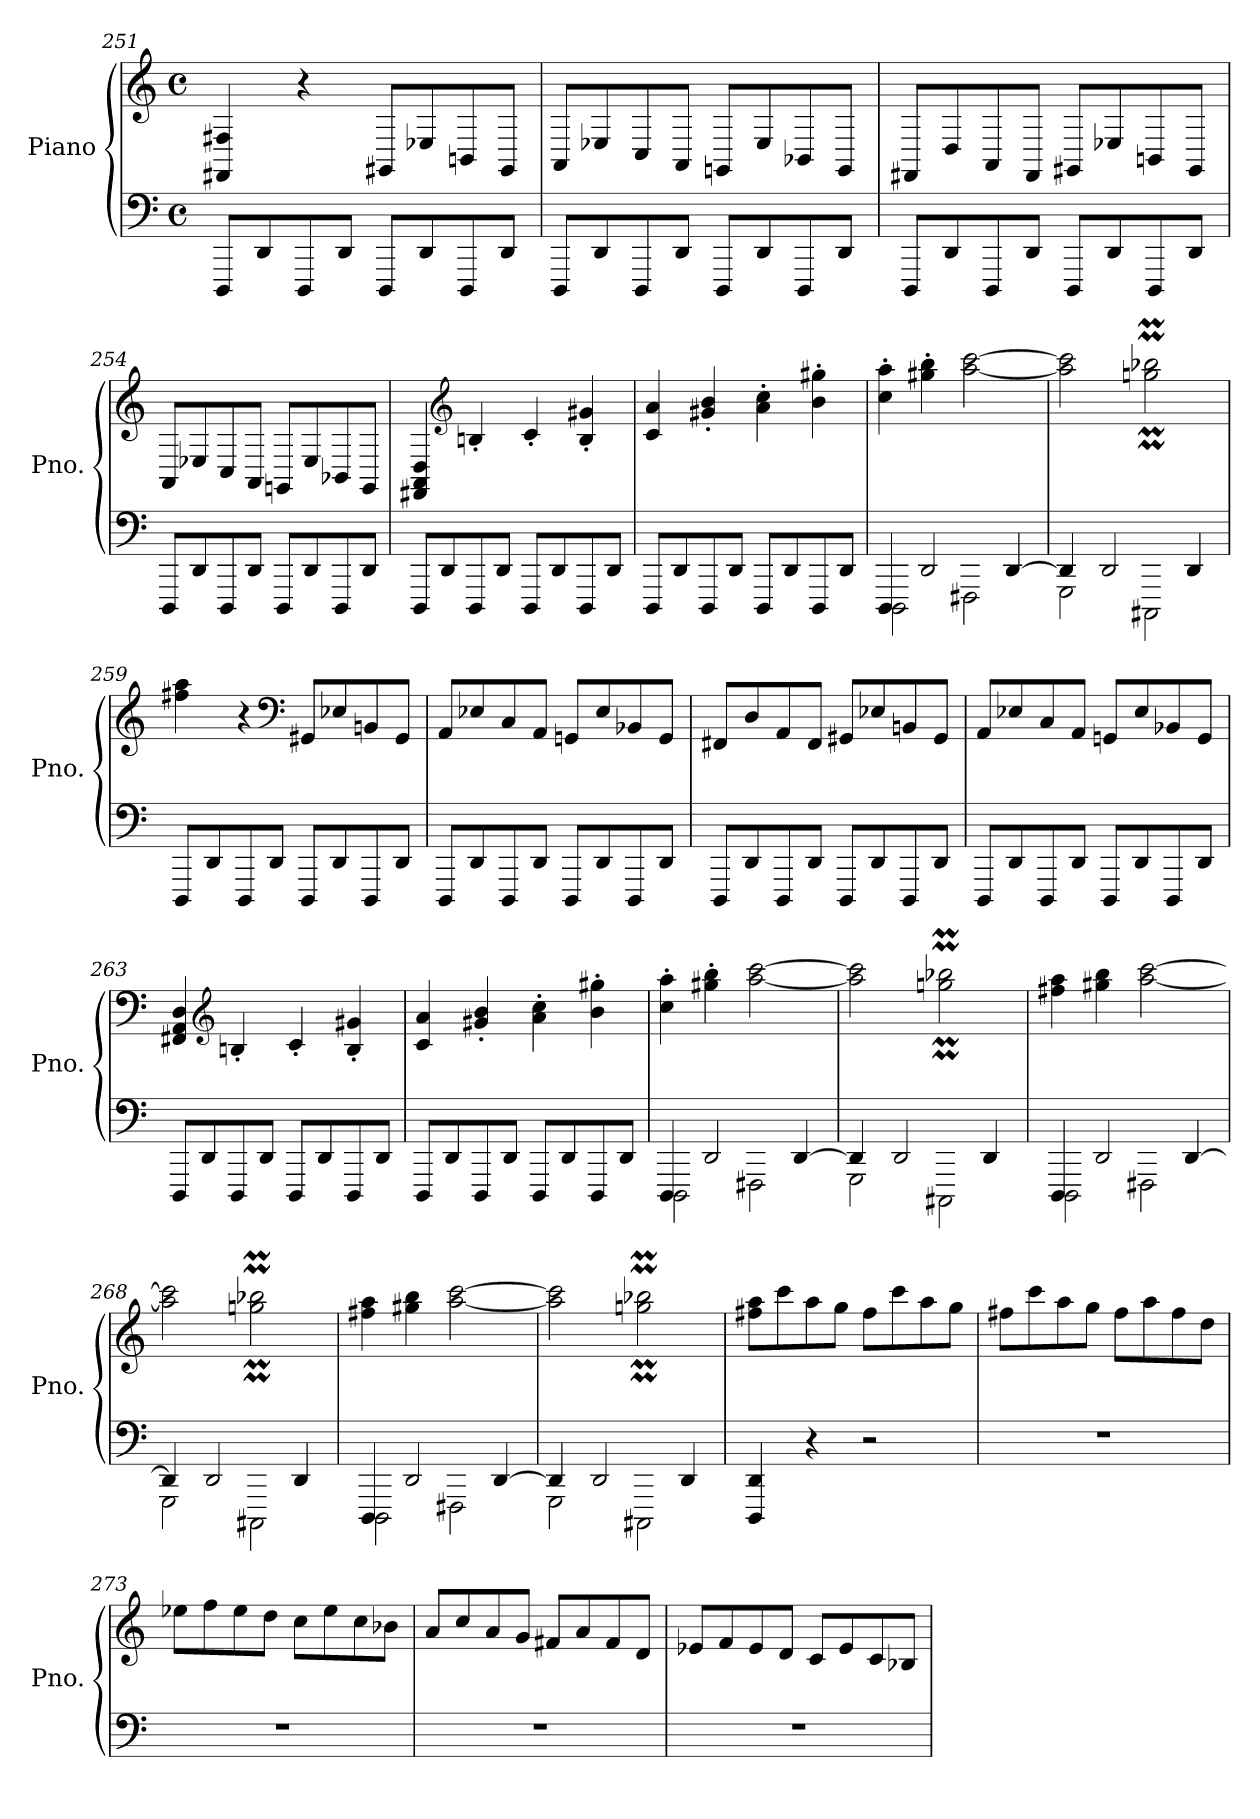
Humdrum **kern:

**kern	**kern
*part1	*part1
*staff2	*staff1
*I"Piano	*
*I'Pno.	*
!!LO:LB:g=z
*clefF4	*clefG2
*k[]	*k[]
*M4/4	*M4/4
*met(c)	*met(c)
=251	=251
8DDD/L	4FF#X/ 4F#X/
8DD/	.
8DDD/	4r
8DD/J	.
8DDD/L	8GG#X/L
8DD/	8E-X/
8DDD/	8BBn/
8DD/J	8GG#/J
=252	=252
8DDD/L	8AA/L
8DD/	8E-X/
8DDD/	8C/
8DD/J	8AA/J
8DDD/L	8GGn/L
8DD/	8E-/
8DDD/	8BB-X/
8DD/J	8GG/J
=253	=253
8DDD/L	8FF#X/L
8DD/	8D/
8DDD/	8AA/
8DD/J	8FF#/J
8DDD/L	8GG#X/L
8DD/	8E-X/
8DDD/	8BBn/
8DD/J	8GG#/J
=254	=254
8DDD/L	8AA/L
8DD/	8E-X/
8DDD/	8C/
8DD/J	8AA/J
8DDD/L	8GGn/L
8DD/	8E-/
8DDD/	8BB-X/
8DD/J	8GG/J
=255	=255
8DDD/L	4FF#X/ 4AA/ 4D/
8DD/	.
*	*clefG2
8DDD/	4Bn'/
8DD/J	.
8DDD/L	4c'/
8DD/	.
8DDD/	4B/' 4g#X/'
8DD/J	.
!!LO:LB:g=z
=256	=256
8DDD/L	4c/ 4a/
8DD/	.
8DDD/	4g#X/' 4b/'
8DD/J	.
8DDD/L	4a\' 4cc\'
8DD/	.
8DDD/	4b\' 4gg#X\'
8DD/J	.
=257	=257
*^	*
4DDD/	2DDD\	4cc\' 4aa\'
2DD/	.	4gg#X\' 4bb\'
.	2FFF#X\	[2aa\ [2ccc\
[4DD/	.	.
=258	=258	=258
4DD/]	2GGG\	2aa\] 2ccc\]
2DD/	.	.
.	2CCC#X\	2ggn\M 2bb-X\M
4DD/	.	.
*v	*v	*
=259	=259
8DDD/L	4ff#X\ 4aa\
8DD/	.
8DDD/	4r
8DD/J	.
*	*clefF4
8DDD/L	8GG#X/L
8DD/	8E-X/
8DDD/	8BBn/
8DD/J	8GG#/J
=260	=260
8DDD/L	8AA/L
8DD/	8E-X/
8DDD/	8C/
8DD/J	8AA/J
8DDD/L	8GGn/L
8DD/	8E-/
8DDD/	8BB-X/
8DD/J	8GG/J
!!LO:PB:g=z
=261	=261
8DDD/L	8FF#X/L
8DD/	8D/
8DDD/	8AA/
8DD/J	8FF#/J
8DDD/L	8GG#X/L
8DD/	8E-X/
8DDD/	8BBn/
8DD/J	8GG#/J
=262	=262
8DDD/L	8AA/L
8DD/	8E-X/
8DDD/	8C/
8DD/J	8AA/J
8DDD/L	8GGn/L
8DD/	8E-/
8DDD/	8BB-X/
8DD/J	8GG/J
=263	=263
8DDD/L	4FF#X/ 4AA/ 4D/
8DD/	.
*	*clefG2
8DDD/	4Bn'/
8DD/J	.
8DDD/L	4c'/
8DD/	.
8DDD/	4B/' 4g#X/'
8DD/J	.
=264	=264
8DDD/L	4c/ 4a/
8DD/	.
8DDD/	4g#X/' 4b/'
8DD/J	.
8DDD/L	4a\' 4cc\'
8DD/	.
8DDD/	4b\' 4gg#X\'
8DD/J	.
=265	=265
*^	*
4DDD/	2DDD\	4cc\' 4aa\'
2DD/	.	4gg#X\' 4bb\'
.	2FFF#X\	[2aa\ [2ccc\
[4DD/	.	.
!!LO:LB:g=z
=266	=266	=266
4DD/]	2GGG\	2aa\] 2ccc\]
2DD/	.	.
.	2CCC#X\	2ggn\M 2bb-X\M
4DD/	.	.
=267	=267	=267
4DDD/	2DDD\	4ff#X\ 4aa\
2DD/	.	4gg#X\ 4bb\
.	2FFF#X\	[2aa\ [2ccc\
[4DD/	.	.
=268	=268	=268
4DD/]	2GGG\	2aa\] 2ccc\]
2DD/	.	.
.	2CCC#X\	2ggn\M 2bb-X\M
4DD/	.	.
=269	=269	=269
4DDD/	2DDD\	4ff#X\ 4aa\
2DD/	.	4gg#X\ 4bb\
.	2FFF#X\	[2aa\ [2ccc\
[4DD/	.	.
=270	=270	=270
4DD/]	2GGG\	2aa\] 2ccc\]
2DD/	.	.
.	2CCC#X\	2ggn\M 2bb-X\M
4DD/	.	.
*v	*v	*
=271	=271
4DDD/ 4DD/	8ff#X\ 8aa\L
.	8ccc\
4r	8aa\
.	8gg\J
2r	8ff#\L
.	8ccc\
.	8aa\
.	8gg\J
=272	=272
1r	8ff#X\L
.	8ccc\
.	8aa\
.	8gg\J
.	8ff#\L
.	8aa\
.	8ff#\
.	8dd\J
!!LO:LB:g=z
=273	=273
1r	8ee-X\L
.	8ff\
.	8ee-\
.	8dd\J
.	8cc\L
.	8ee-\
.	8cc\
.	8b-X\J
=274	=274
1r	8a/L
.	8cc/
.	8a/
.	8g/J
.	8f#X/L
.	8a/
.	8f#/
.	8d/J
=275	=275
1r	8e-X/L
.	8f/
.	8e-/
.	8d/J
.	8c/L
.	8e-/
.	8c/
.	8B-X/J
=	=
*-	*-
